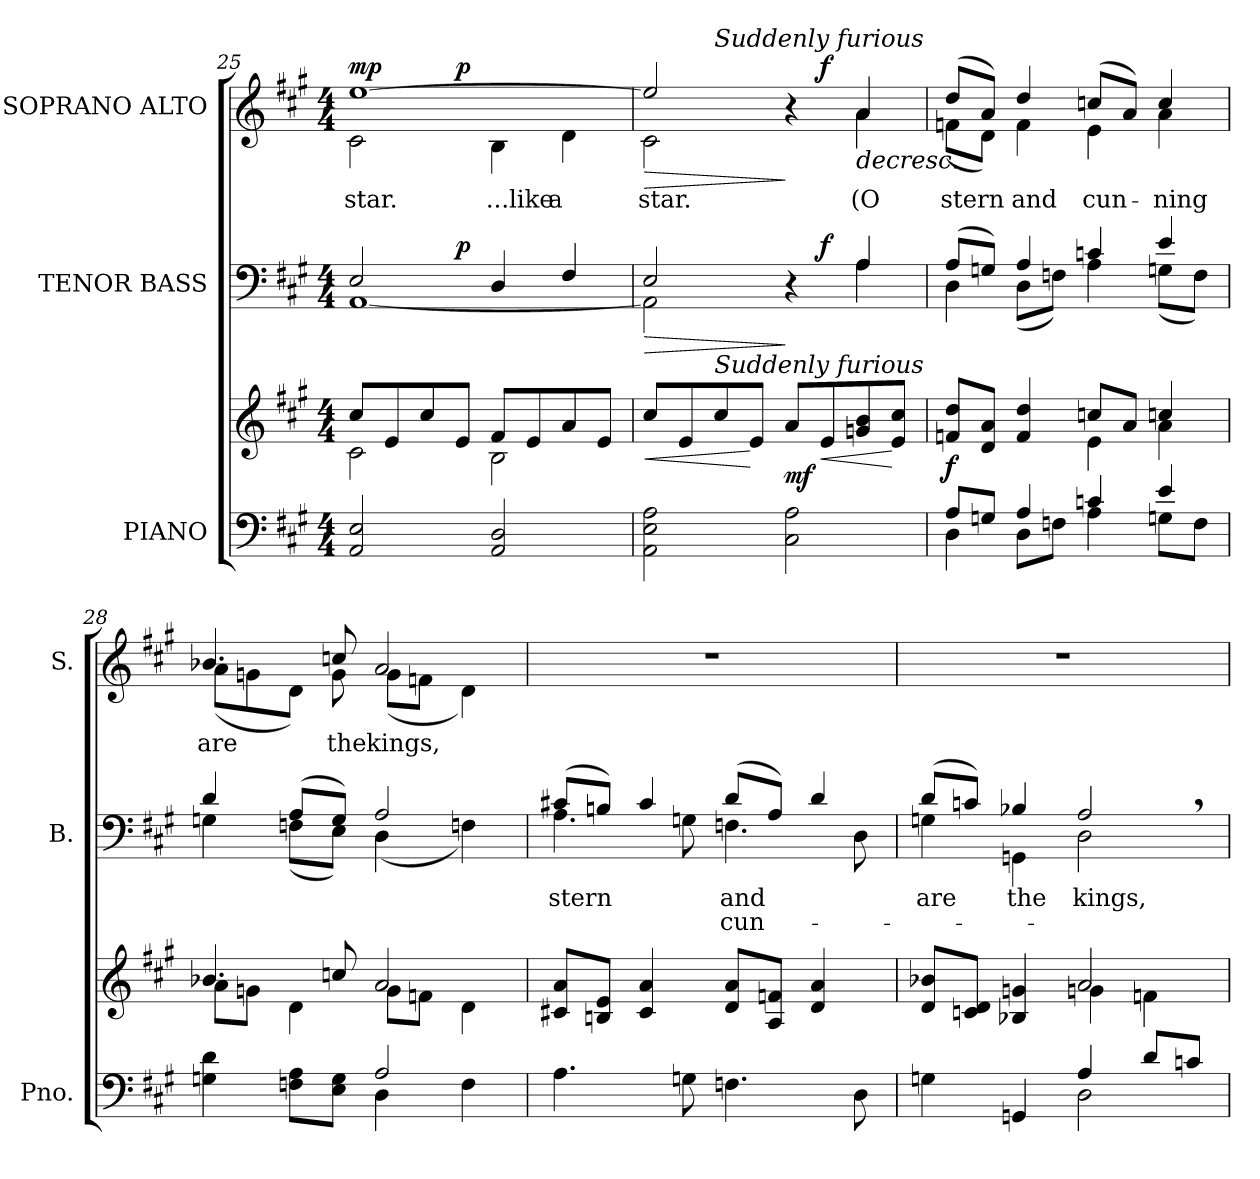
**kern	**kern	**dynam	**kern	**text	**text	**dynam	**kern	**text	**dynam
*part3	*part3	*part3	*part2	*part2	*part2	*part2	*part1	*part1	*part1
*staff4	*staff3	*staff3/4	*staff2	*staff2	*staff2	*staff2	*staff1	*staff1	*staff1
*I"PIANO	*	*	*I"TENOR BASS	*	*	*	*I"SOPRANO ALTO	*	*
*I'Pno.	*	*	*I'B.	*	*	*	*I'S.	*	*
*clefF4	*clefG2	*	*clefF4	*	*	*	*clefG2	*	*
*k[f#c#g#]	*k[f#c#g#]	*	*k[f#c#g#]	*	*	*	*k[f#c#g#]	*	*
*A:	*A:	*	*A:	*	*	*	*A:	*	*
*M4/4	*M4/4	*	*M4/4	*	*	*	*M4/4	*	*
=25	=25	=25	=25	=25	=25	=25	=25	=25	=25
*	*^	*	*^	*	*	*	*	*	*
!	!	!	!	!	!	!	!	!	!	!LO:LY:a:color=#000000	!
*	*	*	*	*	*^	*	*	*	*^	*	*
*	*	*	*	*	*	*	*	*	*	*	*^	*	*
2AAi/ 2Ei	8cc#i/L	2c#i\	.	2Ei/	[<1AAi	4.ryy	.	.	.	[>1eei	2c#i\	4.ryy	star.	mp
.	8ei/	.	.	.	.	.	.	.	.	.	.	.	.	.
.	8cc#i/	.	.	.	.	.	.	.	.	.	.	.	.	.
.	8ei/J	.	.	.	.	2ryy	.	.	p	.	.	2ryy	.	p
!	!	!	!	!	!	!	!	!	!	!	!	!	!LO:LY:b:color=#000000	!
2AAi/ 2Di	8f#i/L	2Bi\	.	4Di/	.	.	.	.	.	.	4Bi\	.	...like	.
.	8ei/	.	.	.	.	.	.	.	.	.	.	.	.	.
!	!	!	!	!	!	!	!	!	!	!	!	!	!LO:LY:b:color=#000000	!
.	8ai/	.	.	4F#i/	.	.	.	.	.	.	4di\	.	a	.
.	8ei/J	.	.	.	.	8ryy	.	.	.	.	.	8ryy	.	.
*	*v	*v	*	*	*	*	*	*	*	*	*	*	*	*
=26	=26	=26	=26	=26	=26	=26	=26	=26	=26	=26	=26	=26	=26
!	!	!LO:HP:b	!	!	!	!	!	!LO:HP:b	!	!	!	!	!LO:HP:b
*	*	*	*	*	*	*	*	*	*	*v	*v	*	*
*	*	*	*	*	*	*	*	*	*	*^	*	*
!	!	!	!	!	!	!	!	!	!	!	!	!LO:LY:b:color=#000000	!
*	*	*	*	*	*	*	*	*	*	*	*^	*	*
2AAi\ 2Ei 2Ai	8cc#i/L	<	2Ei/	2AAi\]	2ryy	.	.	>	2eei/]	2c#i\	2ryy	4ryy	star.	>
.	8ei/	.	.	.	.	.	.	.	.	.	.	.	.	.
!	!	!	!	!	!	!	!	!	!	!	!	!LO:TX:a:i:t=Suddenly furious	!	!
!	!LO:TX:a:i:t=Suddenly furious	!	!	!	!	!	!	!	!	!	!	!	!	!
.	8cc#i/	.	.	.	.	.	.	.	.	.	.	2.ryy	.	.
.	8ei/J	[	.	.	.	.	.	.	.	.	.	.	.	.
2C#i\ 2Ai	8ai/L	mf	4r	4ryy	8ryy	.	.	]	4r	4ryy	8ryy	.	.	] ]
!	!	!LO:HP:b	!	!	!	!	!	!	!	!	!	!	!	!
.	8ei/	<	.	.	4.ryy	.	.	f	.	.	4.ryy	.	.	f
!	!	!	!	!	!	!	!	!	!	!	!	!	!LO:LY:b:color=#000000	!LO:HP:b
.	8gni/ 8bi	.	4Ai/	4Ai\	.	.	.	.	4ai/	4ai\	.	.	(O	>
.	8ei/ 8cc#iJ	[	.	.	.	.	.	.	.	.	.	.	.	.
*	*	*	*	*v	*v	*	*	*	*	*	*	*	*	*
*	*	*	*	*	*	*	*	*v	*v	*v	*v	*	*
!!LO:PB:g=z
=27	=27	=27	=27	=27	=27	=27	=27	=27	=27	=27
*^	*^	*	*	*	*	*	*	*	*	*
*	*	*	*	*	*	*^	*	*	*	*^	*	*
*	*	*	*	*	*	*	*	*	*	*	*	*^	*	*
*	*	*	*	*	*	*	*	*	*	*	*	*	*^	*	*
!	!	!	!	!	!	!	!	!	!	!	!	!	!	!	!LO:LY:b:color=#000000	!
*	*	*	*	*	*	*v	*v	*	*	*	*	*	*	*	*	*
*	*	*	*	*	*	*	*	*	*	*	*v	*v	*v	*	*
8Ai/L	4Di\	8fni/ 8ddiL	2ryy	f	(8Ai/L	4Di\	.	.	.	(8ddi/L	(8fni\L	stern	.
8Gni/J	.	8di/ 8aiJ	.	.	8Gni/J)	.	.	.	.	8ai/J)	8di\J)	.	.
!	!	!	!	!	!	!	!	!	!	!	!	!LO:LY:b:color=#000000	!
4Ai/	8Di\L	4fi/ 4ddi	.	.	4Ai/	(8Di\L	.	.	.	4ddi/	4fi\	and	.
.	8Fni\J	.	.	.	.	8Fni\J)	.	.	.	.	.	.	.
!	!	!	!	!	!	!	!	!	!	!	!	!LO:LY:b:color=#000000	!
4cni/	4Ai\	8ccni/L	4ei\	.	4cni/	4Ai\	.	.	.	(8ccni/L	4ei\	cun-	.
.	.	8ai/J	.	.	.	.	.	.	.	8ai/J)	.	.	.
!	!	!	!	!	!	!	!	!	!	!	!	!LO:LY:b:color=#000000	!
4ei/	8Gni\L	4ccni/	4ai\	.	4ei/	(8Gni\L	.	.	.	4cci/	4ai\	-ning	.
.	8Fi\J	.	.	.	.	8Fi\J)	.	.	.	.	.	.	.
=28	=28	=28	=28	=28	=28	=28	=28	=28	=28	=28	=28	=28	=28
!	!	!	!	!	!	!	!	!	!	!	!	!LO:LY:b:color=#000000	!
4Gni\ 4di	2ryy	4.b-Xi/	8ai\L	.	4di/	4Gni\	.	.	.	4.b-Xi/	(8ai\L	are	.
.	.	.	8gni\J	.	.	.	.	.	.	.	8gni\	.	.
8Fni\ 8AiL	.	.	4di\	.	(8Ai/L	(8Fni\L	.	.	.	.	8di\J)	.	.
!	!	!	!	!	!	!	!	!	!	!	!	!LO:LY:b:color=#000000	!
8Ei\ 8GiJ	.	8ccni/	.	.	8Gi/J)	8Ei\J)	.	.	.	8ccni/	8gi\	the	.
!	!	!	!	!	!	!	!	!	!	!	!	!LO:LY:b:color=#000000	!
2Ai/	4Di\	2ai/	8gi\L	.	2Ai/	(4Di\	.	.	.	2ai/	(8gi\L	kings,	.
.	.	.	8fni\J	.	.	.	.	.	.	.	8fni\J	.	.
.	4Fi\	.	4di\	.	.	4Fni\)	.	.	.	.	4di\)	.	.
*v	*v	*	*	*	*	*	*	*	*	*v	*v	*	*
*	*v	*v	*	*	*	*	*	*	*	*	*
=29	=29	=29	=29	=29	=29	=29	=29	=29	=29	=29
*^	*^	*	*	*	*	*	*	*^	*	*
!	!	!	!	!	!	!	!LO:LY:a:color=#000000	!	!	!	!	!	!
*v	*v	*	*	*	*	*	*	*	*	*v	*v	*	*
*	*v	*v	*	*	*	*	*	*	*	*	*
4.Ai\	8c#Xi/ 8aiL	.	(8c#Xi/L	4.Ai\	stern	.	.	1r	.	.
.	8Bni/ 8eiJ	.	8Bni/J)	.	.	.	.	.	.	.
.	4c#i/ 4ai	.	4c#i/	.	.	.	.	.	.	.
8Gni\	.	.	.	8Gni\	.	.	.	.	.	.
!	!	!	!	!	!LO:LY:a:color=#000000	!LO:LY:a:color=#000000	!	!	!	!
4.Fni\	8di/ 8aiL	.	(8di/L	4.Fni\	and	cun-	.	.	.	.
.	8Ai/ 8fniJ	.	8Ai/J)	.	.	.	.	.	.	.
.	4di/ 4ai	.	4di/	.	.	.	.	.	.	.
8Di\	.	.	.	8Di\	.	.	.	.	.	.
=30	=30	=30	=30	=30	=30	=30	=30	=30	=30	=30
*^	*^	*	*	*	*	*	*	*	*	*
!	!	!	!	!	!	!	!LO:LY:a:color=#000000	!	!	!	!	!
4Gni\	2ryy	8di/ 8b-XiL	2ryy	.	(8di/L	4Gni\	are	.	.	1r	.	.
.	.	8cni/ 8diJ	.	.	8cni/J)	.	.	.	.	.	.	.
!	!	!	!	!	!	!	!LO:LY:a:color=#000000	!	!	!	!	!
4GGni/	.	4B-Xi/ 4gni	.	.	4B-Xi/	4GGni\	the	.	.	.	.	.
!	!	!	!	!	!	!	!LO:LY:a:color=#000000	!	!	!	!	!
4Ai/	2Di\	2ai/	4gni\	.	2A,i/	2Di\	kings,	.	.	.	.	.
8di/L	.	.	4fni\	.	.	.	.	.	.	.	.	.
8cni/J	.	.	.	.	.	.	.	.	.	.	.	.
*v	*v	*	*	*	*v	*v	*	*	*	*	*	*
*	*v	*v	*	*	*	*	*	*	*	*
=	=	=	=	=	=	=	=	=	=
*-	*-	*-	*-	*-	*-	*-	*-	*-	*-
